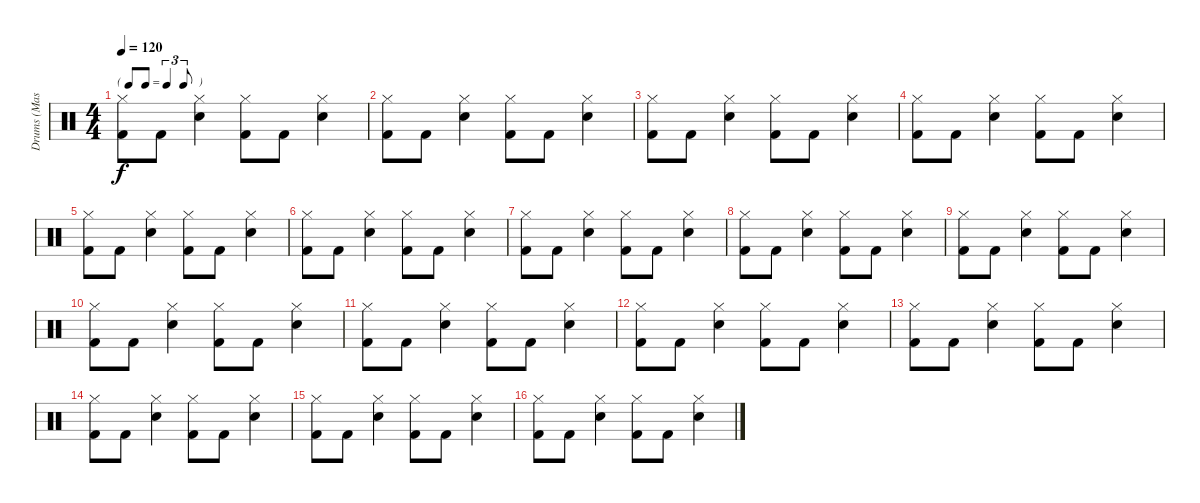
\track ("Drums (Mason)" "Drums (Mas") {instrument percussion}
\staff {score}
\articulation defaults
\ts (4 4)
\tf triplet8th
\tempo 120
\clef neutral
\ks c
("Hi-Hat (closed)" "Kick (hit) 2").8{dy f} "Kick (hit) 2".8 ("Hi-Hat (closed)" "Electric Snare (hit)").4 ("Hi-Hat (closed)" "Kick (hit) 2").8 "Kick (hit) 2".8 ("Hi-Hat (closed)" "Electric Snare (hit)").4 |
("Hi-Hat (closed)" "Kick (hit) 2").8 "Kick (hit) 2".8 ("Hi-Hat (closed)" "Electric Snare (hit)").4 ("Hi-Hat (closed)" "Kick (hit) 2").8 "Kick (hit) 2".8 ("Hi-Hat (closed)" "Electric Snare (hit)").4 |
("Hi-Hat (closed)" "Kick (hit) 2").8 "Kick (hit) 2".8 ("Hi-Hat (closed)" "Electric Snare (hit)").4 ("Hi-Hat (closed)" "Kick (hit) 2").8 "Kick (hit) 2".8 ("Hi-Hat (closed)" "Electric Snare (hit)").4 |
("Hi-Hat (closed)" "Kick (hit) 2").8 "Kick (hit) 2".8 ("Hi-Hat (closed)" "Electric Snare (hit)").4 ("Hi-Hat (closed)" "Kick (hit) 2").8 "Kick (hit) 2".8 ("Hi-Hat (closed)" "Electric Snare (hit)").4 |
("Hi-Hat (closed)" "Kick (hit) 2").8 "Kick (hit) 2".8 ("Hi-Hat (closed)" "Electric Snare (hit)").4 ("Hi-Hat (closed)" "Kick (hit) 2").8 "Kick (hit) 2".8 ("Hi-Hat (closed)" "Electric Snare (hit)").4 |
("Hi-Hat (closed)" "Kick (hit) 2").8 "Kick (hit) 2".8 ("Hi-Hat (closed)" "Electric Snare (hit)").4 ("Hi-Hat (closed)" "Kick (hit) 2").8 "Kick (hit) 2".8 ("Hi-Hat (closed)" "Electric Snare (hit)").4 |
("Hi-Hat (closed)" "Kick (hit) 2").8 "Kick (hit) 2".8 ("Hi-Hat (closed)" "Electric Snare (hit)").4 ("Hi-Hat (closed)" "Kick (hit) 2").8 "Kick (hit) 2".8 ("Hi-Hat (closed)" "Electric Snare (hit)").4 |
("Hi-Hat (closed)" "Kick (hit) 2").8 "Kick (hit) 2".8 ("Hi-Hat (closed)" "Electric Snare (hit)").4 ("Hi-Hat (closed)" "Kick (hit) 2").8 "Kick (hit) 2".8 ("Hi-Hat (closed)" "Electric Snare (hit)").4 |
("Hi-Hat (closed)" "Kick (hit) 2").8 "Kick (hit) 2".8 ("Hi-Hat (closed)" "Electric Snare (hit)").4 ("Hi-Hat (closed)" "Kick (hit) 2").8 "Kick (hit) 2".8 ("Hi-Hat (closed)" "Electric Snare (hit)").4 |
("Hi-Hat (closed)" "Kick (hit) 2").8 "Kick (hit) 2".8 ("Hi-Hat (closed)" "Electric Snare (hit)").4 ("Hi-Hat (closed)" "Kick (hit) 2").8 "Kick (hit) 2".8 ("Hi-Hat (closed)" "Electric Snare (hit)").4 |
("Hi-Hat (closed)" "Kick (hit) 2").8 "Kick (hit) 2".8 ("Hi-Hat (closed)" "Electric Snare (hit)").4 ("Hi-Hat (closed)" "Kick (hit) 2").8 "Kick (hit) 2".8 ("Hi-Hat (closed)" "Electric Snare (hit)").4 |
("Hi-Hat (closed)" "Kick (hit) 2").8 "Kick (hit) 2".8 ("Hi-Hat (closed)" "Electric Snare (hit)").4 ("Hi-Hat (closed)" "Kick (hit) 2").8 "Kick (hit) 2".8 ("Hi-Hat (closed)" "Electric Snare (hit)").4 |
("Hi-Hat (closed)" "Kick (hit) 2").8 "Kick (hit) 2".8 ("Hi-Hat (closed)" "Electric Snare (hit)").4 ("Hi-Hat (closed)" "Kick (hit) 2").8 "Kick (hit) 2".8 ("Hi-Hat (closed)" "Electric Snare (hit)").4 |
("Hi-Hat (closed)" "Kick (hit) 2").8 "Kick (hit) 2".8 ("Hi-Hat (closed)" "Electric Snare (hit)").4 ("Hi-Hat (closed)" "Kick (hit) 2").8 "Kick (hit) 2".8 ("Hi-Hat (closed)" "Electric Snare (hit)").4 |
("Hi-Hat (closed)" "Kick (hit) 2").8 "Kick (hit) 2".8 ("Hi-Hat (closed)" "Electric Snare (hit)").4 ("Hi-Hat (closed)" "Kick (hit) 2").8 "Kick (hit) 2".8 ("Hi-Hat (closed)" "Electric Snare (hit)").4 |
("Hi-Hat (closed)" "Kick (hit) 2").8 "Kick (hit) 2".8 ("Hi-Hat (closed)" "Electric Snare (hit)").4 ("Hi-Hat (closed)" "Kick (hit) 2").8 "Kick (hit) 2".8 ("Hi-Hat (closed)" "Electric Snare (hit)").4
